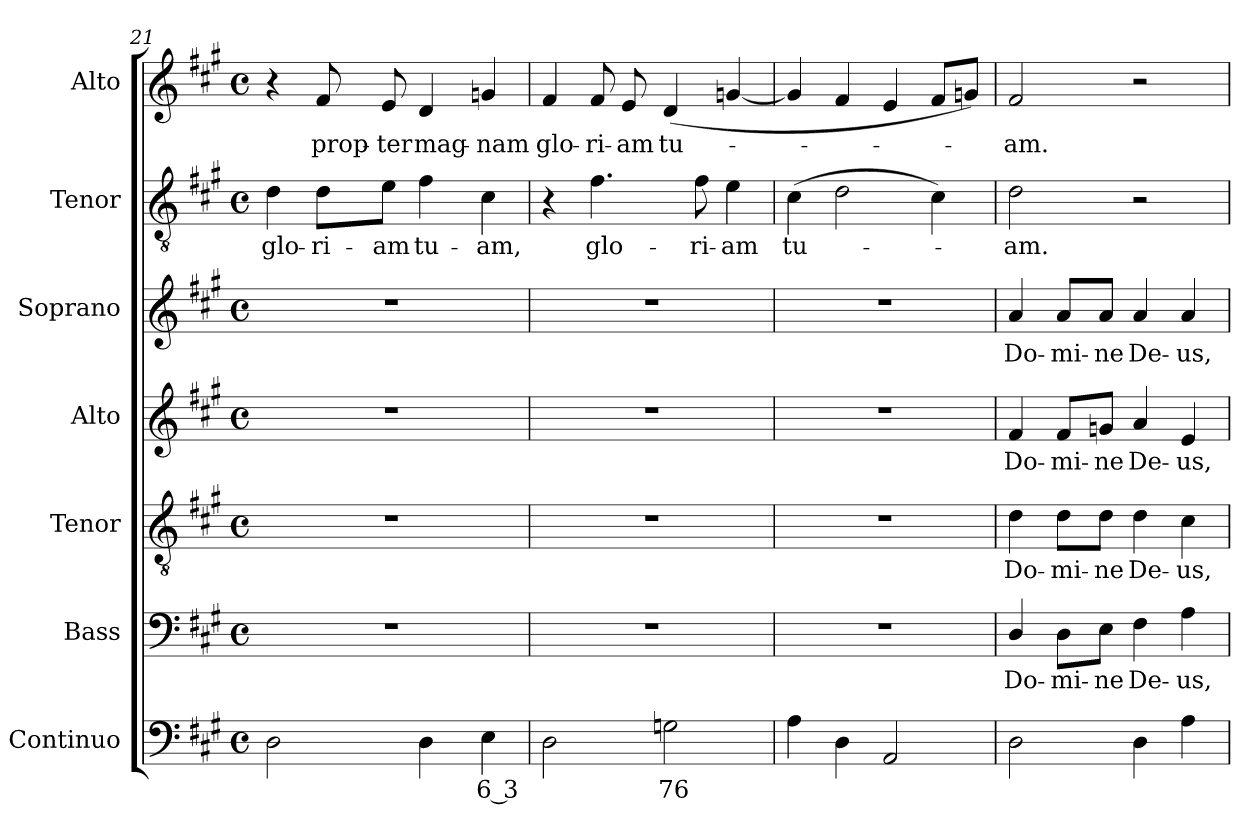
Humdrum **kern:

**kern	**text	**kern	**text	**kern	**text	**kern	**text	**kern	**text	**kern	**text	**kern	**text
*part7	*part7	*part6	*part6	*part5	*part5	*part4	*part4	*part3	*part3	*part2	*part2	*part1	*part1
*staff7	*staff7	*staff6	*staff6	*staff5	*staff5	*staff4	*staff4	*staff3	*staff3	*staff2	*staff2	*staff1	*staff1
*I"Continuo	*	*I"Bass	*	*I"Tenor	*	*I"Alto	*	*I"Soprano	*	*I"Tenor	*	*I"Alto	*
*I'Cont.	*	*I'B.	*	*I'T.	*	*I'A.	*	*I'S.	*	*I'T.	*	*I'A.	*
*clefF4	*	*clefF4	*	*clefGv2	*	*clefG2	*	*clefG2	*	*clefGv2	*	*clefG2	*
*	*	*	*	*ITrd7c12	*	*	*	*	*	*ITrd7c12	*	*	*
*k[f#c#g#]	*	*k[f#c#g#]	*	*k[f#c#g#]	*	*k[f#c#g#]	*	*k[f#c#g#]	*	*k[f#c#g#]	*	*k[f#c#g#]	*
*A:	*	*A:	*	*A:	*	*A:	*	*A:	*	*A:	*	*A:	*
*M4/4	*	*M4/4	*	*M4/4	*	*M4/4	*	*M4/4	*	*M4/4	*	*M4/4	*
*met(c)	*	*met(c)	*	*met(c)	*	*met(c)	*	*met(c)	*	*met(c)	*	*met(c)	*
=21	=21	=21	=21	=21	=21	=21	=21	=21	=21	=21	=21	=21	=21
!	!	!	!	!	!	!	!	!	!	!	!LO:LY:b:color=#000000	!	!
2Di\	.	1r	.	1r	.	1r	.	1r	.	4Di\	glo-	4r	.
!	!	!	!	!	!	!	!	!	!	!	!LO:LY:b:color=#000000	!	!
!	!	!	!	!	!	!	!	!	!	!	!	!	!LO:LY:b:color=#000000
.	.	.	.	.	.	.	.	.	.	8Di\L	-ri-	8f#i/	prop-
!	!	!	!	!	!	!	!	!	!	!	!LO:LY:b:color=#000000	!	!
!	!	!	!	!	!	!	!	!	!	!	!	!	!LO:LY:b:color=#000000
.	.	.	.	.	.	.	.	.	.	8Ei\J	-am	8ei/	-ter
!	!	!	!	!	!	!	!	!	!	!	!LO:LY:b:color=#000000	!	!
!	!	!	!	!	!	!	!	!	!	!	!	!	!LO:LY:b:color=#000000
4Di\	.	.	.	.	.	.	.	.	.	4F#i\	tu-	4di/	mag-
!	!LO:LY:b:color=#000000	!	!	!	!	!	!	!	!	!	!	!	!
!	!	!	!	!	!	!	!	!	!	!	!LO:LY:b:color=#000000	!	!
!	!	!	!	!	!	!	!	!	!	!	!	!	!LO:LY:b:color=#000000
4Ei\	6 3	.	.	.	.	.	.	.	.	4C#i\	-am,	4gni/	-nam
!!LO:LB:g=z
=22	=22	=22	=22	=22	=22	=22	=22	=22	=22	=22	=22	=22	=22
!	!	!	!	!	!	!	!	!	!	!	!	!	!LO:LY:b:color=#000000
2Di\	.	1r	.	1r	.	1r	.	1r	.	4r	.	4f#i/	glo-
!	!	!	!	!	!	!	!	!	!	!	!LO:LY:b:color=#000000	!	!
!	!	!	!	!	!	!	!	!	!	!	!	!	!LO:LY:b:color=#000000
.	.	.	.	.	.	.	.	.	.	4.F#i\	glo-	8f#i/	-ri-
!	!	!	!	!	!	!	!	!	!	!	!	!	!LO:LY:b:color=#000000
.	.	.	.	.	.	.	.	.	.	.	.	8ei/	-am
!	!LO:LY:b:color=#000000	!	!	!	!	!	!	!	!	!	!	!	!
!	!	!	!	!	!	!	!	!	!	!	!	!	!LO:LY:b:color=#000000
2Gni\	76	.	.	.	.	.	.	.	.	.	.	(4di/	tu-
!	!	!	!	!	!	!	!	!	!	!	!LO:LY:b:color=#000000	!	!
.	.	.	.	.	.	.	.	.	.	8F#i\	-ri-	.	.
!	!	!	!	!	!	!	!	!	!	!	!LO:LY:b:color=#000000	!	!
.	.	.	.	.	.	.	.	.	.	4Ei\	-am	[4gni/	.
=23	=23	=23	=23	=23	=23	=23	=23	=23	=23	=23	=23	=23	=23
!	!	!	!	!	!	!	!	!	!	!	!LO:LY:b:color=#000000	!	!
4Ai\	.	1r	.	1r	.	1r	.	1r	.	(4C#i\	tu-	4gi/]	.
4Di\	.	.	.	.	.	.	.	.	.	2Di\	.	4f#i/	.
2AAi/	.	.	.	.	.	.	.	.	.	.	.	4ei/	.
.	.	.	.	.	.	.	.	.	.	4C#i\)	.	8f#i/L	.
.	.	.	.	.	.	.	.	.	.	.	.	8gi/J)	.
=24	=24	=24	=24	=24	=24	=24	=24	=24	=24	=24	=24	=24	=24
!	!	!	!LO:LY:b:color=#000000	!	!	!	!	!	!	!	!	!	!
!	!	!	!	!	!LO:LY:b:color=#000000	!	!	!	!	!	!	!	!
!	!	!	!	!	!	!	!LO:LY:b:color=#000000	!	!	!	!	!	!
!	!	!	!	!	!	!	!	!	!LO:LY:b:color=#000000	!	!	!	!
!	!	!	!	!	!	!	!	!	!	!	!LO:LY:b:color=#000000	!	!
!	!	!	!	!	!	!	!	!	!	!	!	!	!LO:LY:b:color=#000000
2Di\	.	4Di/	Do-	4Di\	Do-	4f#i/	Do-	4ai/	Do-	2Di\	-am.	2f#i/	-am.
!	!	!	!LO:LY:b:color=#000000	!	!	!	!	!	!	!	!	!	!
!	!	!	!	!	!LO:LY:b:color=#000000	!	!	!	!	!	!	!	!
!	!	!	!	!	!	!	!LO:LY:b:color=#000000	!	!	!	!	!	!
!	!	!	!	!	!	!	!	!	!LO:LY:b:color=#000000	!	!	!	!
.	.	8Di\L	-mi-	8Di\L	-mi-	8f#i/L	-mi-	8ai/L	-mi-	.	.	.	.
!	!	!	!LO:LY:b:color=#000000	!	!	!	!	!	!	!	!	!	!
!	!	!	!	!	!LO:LY:b:color=#000000	!	!	!	!	!	!	!	!
!	!	!	!	!	!	!	!LO:LY:b:color=#000000	!	!	!	!	!	!
!	!	!	!	!	!	!	!	!	!LO:LY:b:color=#000000	!	!	!	!
.	.	8Ei\J	-ne	8Di\J	-ne	8gi/J	-ne	8ai/J	-ne	.	.	.	.
!	!	!	!LO:LY:b:color=#000000	!	!	!	!	!	!	!	!	!	!
!	!	!	!	!	!LO:LY:b:color=#000000	!	!	!	!	!	!	!	!
!	!	!	!	!	!	!	!LO:LY:b:color=#000000	!	!	!	!	!	!
!	!	!	!	!	!	!	!	!	!LO:LY:b:color=#000000	!	!	!	!
4Di\	.	4F#i\	De-	4Di\	De-	4ai/	De-	4ai/	De-	2r	.	2r	.
!	!	!	!LO:LY:b:color=#000000	!	!	!	!	!	!	!	!	!	!
!	!	!	!	!	!LO:LY:b:color=#000000	!	!	!	!	!	!	!	!
!	!	!	!	!	!	!	!LO:LY:b:color=#000000	!	!	!	!	!	!
!	!	!	!	!	!	!	!	!	!LO:LY:b:color=#000000	!	!	!	!
4Ai\	.	4Ai\	-us,	4C#i\	-us,	4ei/	-us,	4ai/	-us,	.	.	.	.
=	=	=	=	=	=	=	=	=	=	=	=	=	=
*-	*-	*-	*-	*-	*-	*-	*-	*-	*-	*-	*-	*-	*-
